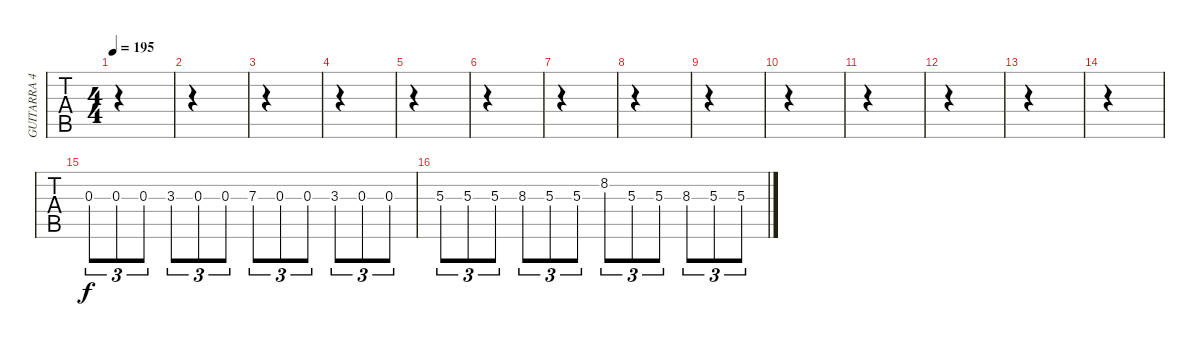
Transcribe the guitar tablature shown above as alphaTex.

\track ("GUITARRA 4" "GUITARRA 4") {instrument overdrivenguitar}
\staff {tabs}
\tuning (Eb4 Bb3 Gb3 Db3 Ab2 Eb2) {hide}
\ts (4 4)
\tempo 195
\clef g2
\ks c
|
|
|
|
|
|
|
|
|
|
|
|
|
|
0.3.8{tu (3 2) balance 12} 0.3.8{tu (3 2)} 0.3.8{tu (3 2)} 3.3.8{tu (3 2)} 0.3.8{tu (3 2)} 0.3.8{tu (3 2)} 7.3.8{tu (3 2)} 0.3.8{tu (3 2)} 0.3.8{tu (3 2)} 3.3.8{tu (3 2)} 0.3.8{tu (3 2)} 0.3.8{tu (3 2)} |
5.3.8{tu (3 2)} 5.3.8{tu (3 2)} 5.3.8{tu (3 2)} 8.3.8{tu (3 2)} 5.3.8{tu (3 2)} 5.3.8{tu (3 2)} 8.2.8{tu (3 2)} 5.3.8{tu (3 2)} 5.3.8{tu (3 2)} 8.3.8{tu (3 2)} 5.3.8{tu (3 2)} 5.3.8{tu (3 2)}
